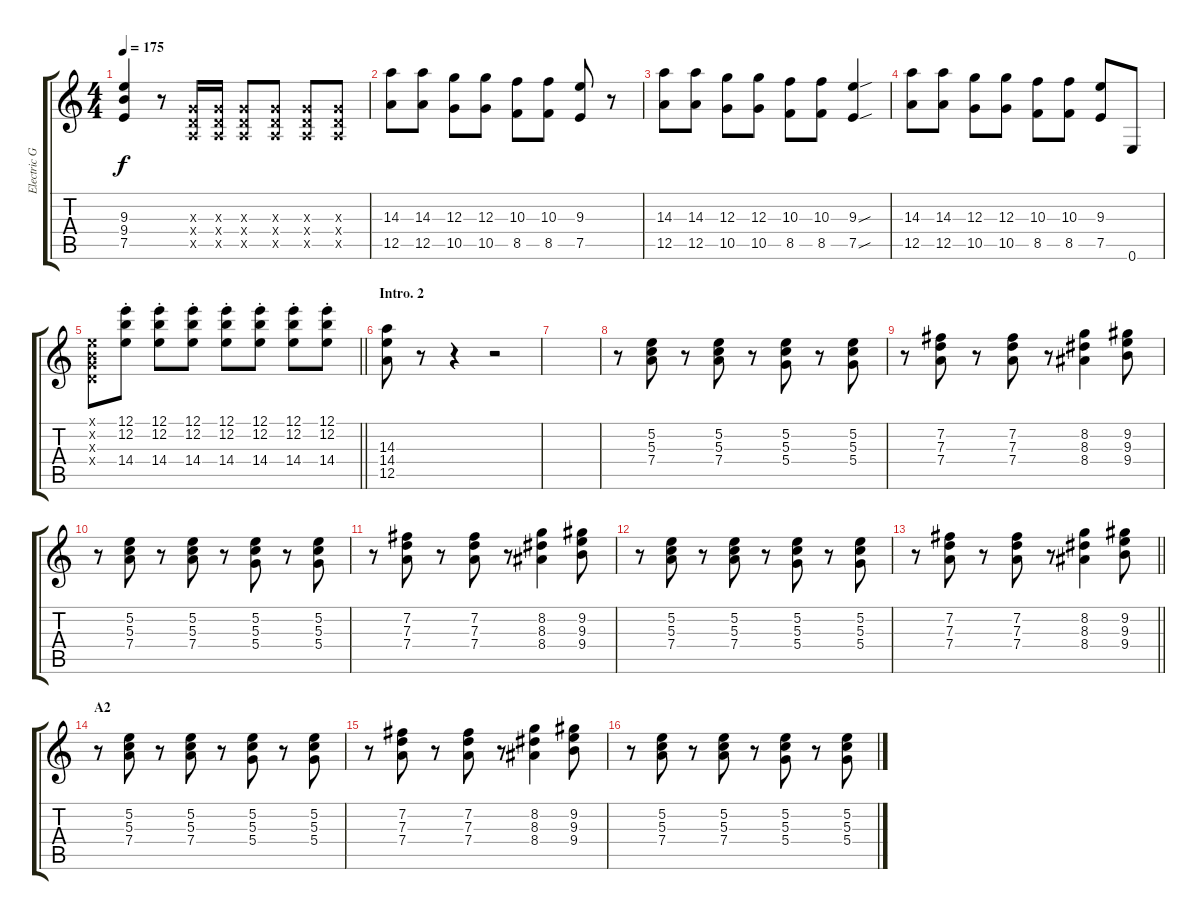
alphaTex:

\track ("Electric Guitar II" "Electric G") {instrument distortionguitar}
\staff {score tabs}
\tuning (E4 B3 G3 D3 A2 E2) {hide}
\ts (4 4)
\tempo 175
\clef g2
\ks c
(9.3{t} 9.4{t} 7.5{t}).4{dy f} r.8 (0.3{x} 0.4{x} 0.5{x}).16 (0.3{x} 0.4{x} 0.5{x}).16 (0.3{x} 0.4{x} 0.5{x}).8 (0.3{x} 0.4{x} 0.5{x}).8 (0.3{x} 0.4{x} 0.5{x}).8 (0.3{x} 0.4{x} 0.5{x}).8 |
(14.3 12.5).8 (14.3 12.5).8 (12.3 10.5).8 (12.3 10.5).8 (10.3 8.5).8 (10.3 8.5).8 (9.3 7.5).8 r.8 |
(14.3 12.5).8 (14.3 12.5).8 (12.3 10.5).8 (12.3 10.5).8 (10.3 8.5).8 (10.3 8.5).8 (9.3{sou} 7.5{sou}).4 |
(14.3 12.5).8 (14.3 12.5).8 (12.3 10.5).8 (12.3 10.5).8 (10.3 8.5).8 (10.3 8.5).8 (9.3 7.5).8 0.6.8 |
\barLineRight lightlight
(0.1{x} 0.2{x} 0.3{x} 0.4{x}).8 (12.1{st} 12.2{st} 14.4{st}).8 (12.1{st} 12.2{st} 14.4{st}).8 (12.1{st} 12.2{st} 14.4{st}).8 (12.1{st} 12.2{st} 14.4{st}).8 (12.1{st} 12.2{st} 14.4{st}).8 (12.1{st} 12.2{st} 14.4{st}).8 (12.1{st} 12.2{st} 14.4{st}).8 |
\section ("" "Intro. 2")
(14.3 14.4 12.5).8 r.8 r.4 r.2 |
|
r.8 (5.2 5.3 7.4).8 r.8 (5.2 5.3 7.4).8 r.8 (5.2 5.3 5.4).8 r.8 (5.2 5.3 5.4).8 |
r.8 (7.2 7.3 7.4).8 r.8 (7.2 7.3 7.4).8 r.8 (8.2 8.3 8.4).4 (9.2 9.3 9.4).8 |
r.8 (5.2 5.3 7.4).8 r.8 (5.2 5.3 7.4).8 r.8 (5.2 5.3 5.4).8 r.8 (5.2 5.3 5.4).8 |
r.8 (7.2 7.3 7.4).8 r.8 (7.2 7.3 7.4).8 r.8 (8.2 8.3 8.4).4 (9.2 9.3 9.4).8 |
r.8 (5.2 5.3 7.4).8 r.8 (5.2 5.3 7.4).8 r.8 (5.2 5.3 5.4).8 r.8 (5.2 5.3 5.4).8 |
\barLineRight lightlight
r.8 (7.2 7.3 7.4).8 r.8 (7.2 7.3 7.4).8 r.8 (8.2 8.3 8.4).4 (9.2 9.3 9.4).8 |
\section ("" "A2")
r.8 (5.2 5.3 7.4).8 r.8 (5.2 5.3 7.4).8 r.8 (5.2 5.3 5.4).8 r.8 (5.2 5.3 5.4).8 |
r.8 (7.2 7.3 7.4).8 r.8 (7.2 7.3 7.4).8 r.8 (8.2 8.3 8.4).4 (9.2 9.3 9.4).8 |
r.8 (5.2 5.3 7.4).8 r.8 (5.2 5.3 7.4).8 r.8 (5.2 5.3 5.4).8 r.8 (5.2 5.3 5.4).8
